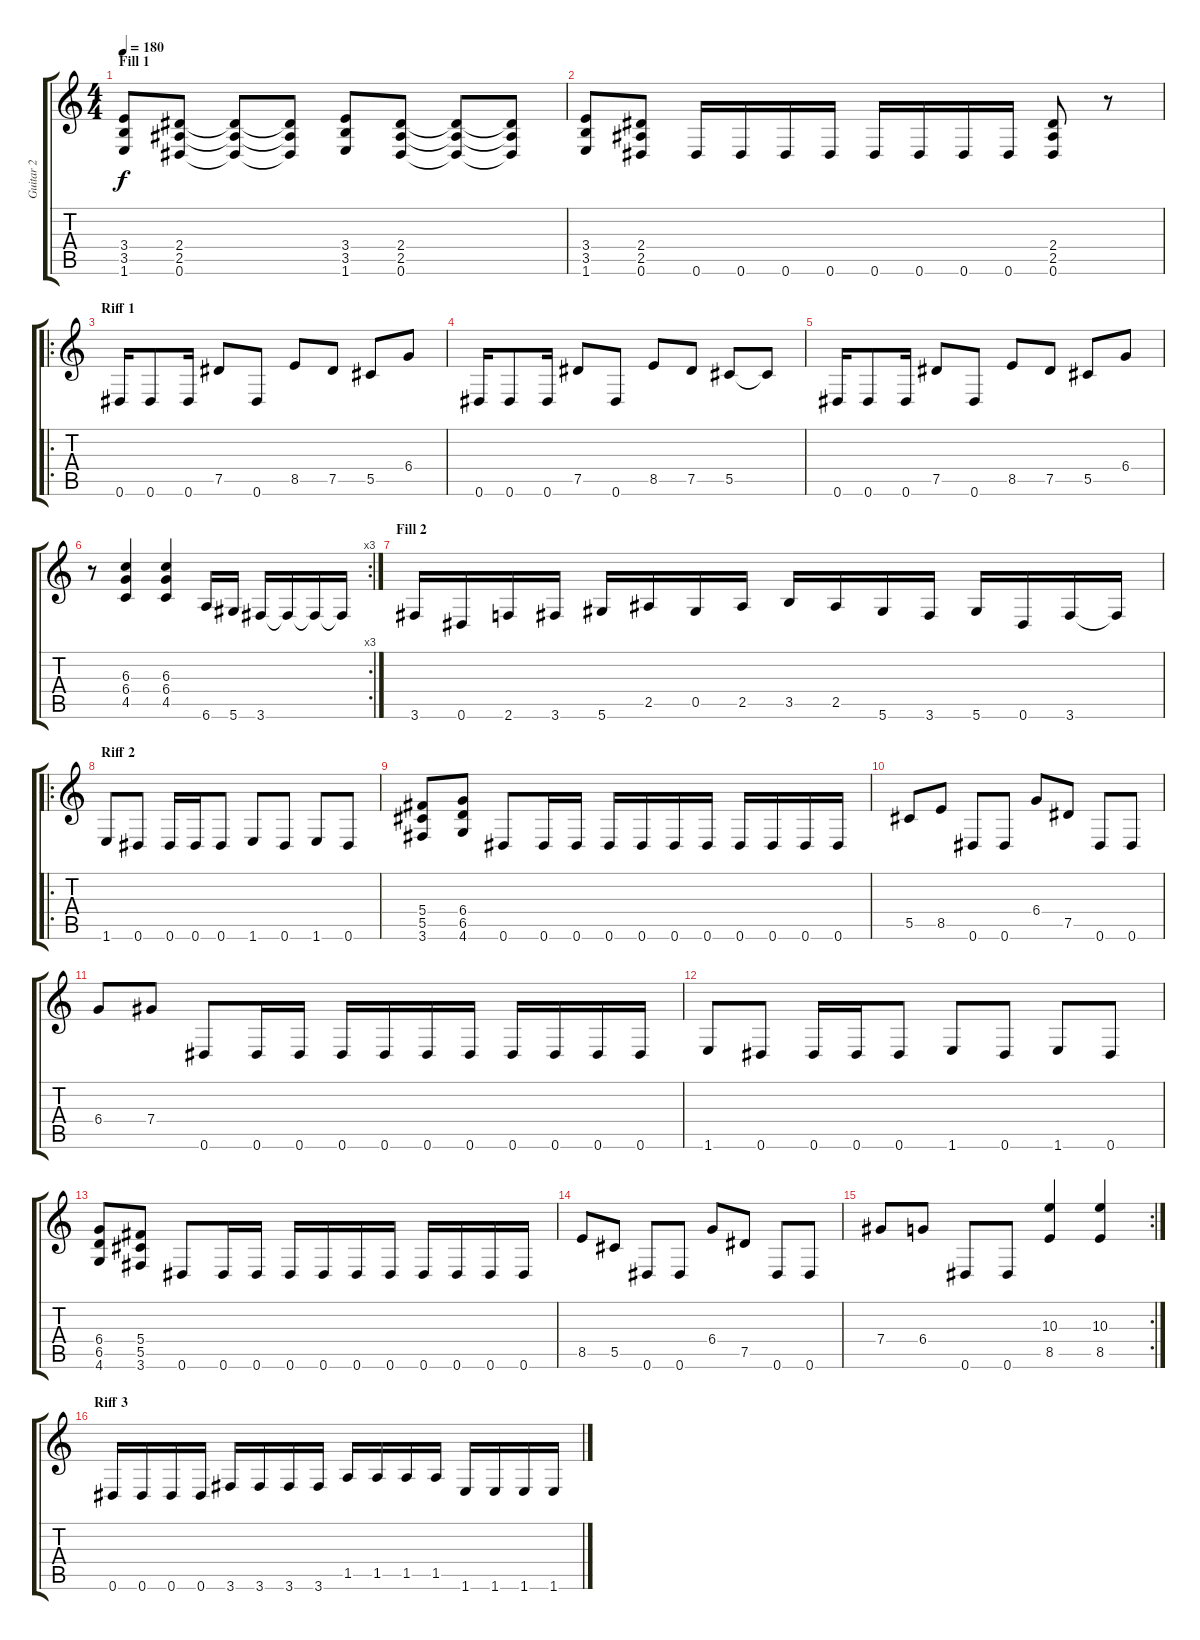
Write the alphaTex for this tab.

\track ("Guitar 2" "Guitar 2") {instrument acousticguitarnylon}
\staff {score tabs}
\tuning (Eb4 Bb3 Gb3 Db3 Ab2 Eb2) {hide}
\ts (4 4)
\section ("" "Fill 1")
\tempo 180
\clef g2
\ks c
(3.4 3.5 1.6).8{dy f instrument acousticguitarnylon} (2.4 2.5 0.6).8 (2.4{t} 2.5{t} 0.6{t}).8 (2.4{t} 2.5{t} 0.6{t}).8 (3.4 3.5 1.6).8 (2.4 2.5 0.6).8 (2.4{t} 2.5{t} 0.6{t}).8 (2.4{t} 2.5{t} 0.6{t}).8 |
(3.4 3.5 1.6).8 (2.4 2.5 0.6).8 0.6.16 0.6.16 0.6.16 0.6.16 0.6.16 0.6.16 0.6.16 0.6.16 (2.4 2.5 0.6).8 r.8 |
\ro
\section ("" "Riff 1")
0.6.16 0.6.8 0.6.16 7.5.8 0.6.8 8.5.8 7.5.8 5.5.8 6.4.8 |
0.6.16 0.6.8 0.6.16 7.5.8 0.6.8 8.5.8 7.5.8 5.5.8 5.5{t}.8 |
0.6.16 0.6.8 0.6.16 7.5.8 0.6.8 8.5.8 7.5.8 5.5.8 6.4.8 |
\rc 3
r.8 (6.3 6.4 4.5).4 (6.3 6.4 4.5).4 6.6.16 5.6.16 3.6.16 3.6{t}.16 3.6{t}.16 3.6{t}.16 |
\section ("" "Fill 2")
3.6.16 0.6.16 2.6.16 3.6.16 5.6.16 2.5.16 0.5.16 2.5.16 3.5.16 2.5.16 5.6.16 3.6.16 5.6.16 0.6.16 3.6.16 3.6{t}.16 |
\ro
\section ("" "Riff 2")
1.6.8 0.6.8 0.6.16 0.6.16 0.6.8 1.6.8 0.6.8 1.6.8 0.6.8 |
(5.4 5.5 3.6).8 (6.4 6.5 4.6).8 0.6.8 0.6.16 0.6.16 0.6.16 0.6.16 0.6.16 0.6.16 0.6.16 0.6.16 0.6.16 0.6.16 |
5.5.8 8.5.8 0.6.8 0.6.8 6.4.8 7.5.8 0.6.8 0.6.8 |
6.4.8 7.4.8 0.6.8 0.6.16 0.6.16 0.6.16 0.6.16 0.6.16 0.6.16 0.6.16 0.6.16 0.6.16 0.6.16 |
1.6.8 0.6.8 0.6.16 0.6.16 0.6.8 1.6.8 0.6.8 1.6.8 0.6.8 |
(6.4 6.5 4.6).8 (5.4 5.5 3.6).8 0.6.8 0.6.16 0.6.16 0.6.16 0.6.16 0.6.16 0.6.16 0.6.16 0.6.16 0.6.16 0.6.16 |
8.5.8 5.5.8 0.6.8 0.6.8 6.4.8 7.5.8 0.6.8 0.6.8 |
\rc 2
7.4.8 6.4.8 0.6.8 0.6.8 (10.3 8.5).4 (10.3 8.5).4 |
\section ("" "Riff 3")
0.6.16 0.6.16 0.6.16 0.6.16 3.6.16 3.6.16 3.6.16 3.6.16 1.5.16 1.5.16 1.5.16 1.5.16 1.6.16 1.6.16 1.6.16 1.6.16
